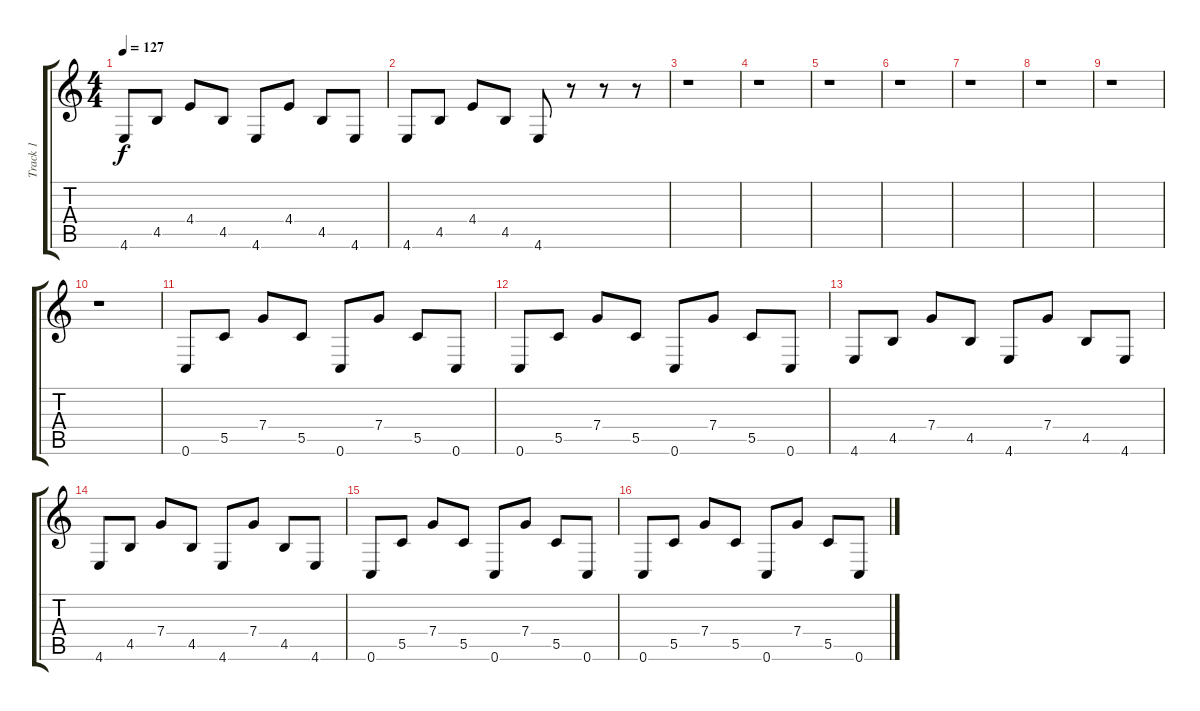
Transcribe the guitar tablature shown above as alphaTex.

\track ("Track 1" "Track 1") {instrument electricguitarclean}
\staff {score tabs}
\tuning (D4 A3 F3 C3 G2 C2) {hide}
\ts (4 4)
\tempo 127
\clef g2
\ks c
4.6.8{dy f} 4.5.8 4.4.8 4.5.8 4.6.8 4.4.8 4.5.8 4.6.8 |
4.6.8 4.5.8 4.4.8 4.5.8 4.6.8 r.8 r.8 r.8 |
r.1 |
r.1 |
r.1 |
r.1 |
r.1 |
r.1 |
r.1 |
r.1 |
0.6.8 5.5.8 7.4.8 5.5.8 0.6.8 7.4.8 5.5.8 0.6.8 |
0.6.8 5.5.8 7.4.8 5.5.8 0.6.8 7.4.8 5.5.8 0.6.8 |
4.6.8 4.5.8 7.4.8 4.5.8 4.6.8 7.4.8 4.5.8 4.6.8 |
4.6.8 4.5.8 7.4.8 4.5.8 4.6.8 7.4.8 4.5.8 4.6.8 |
0.6.8 5.5.8 7.4.8 5.5.8 0.6.8 7.4.8 5.5.8 0.6.8 |
0.6.8 5.5.8 7.4.8 5.5.8 0.6.8 7.4.8 5.5.8 0.6.8
